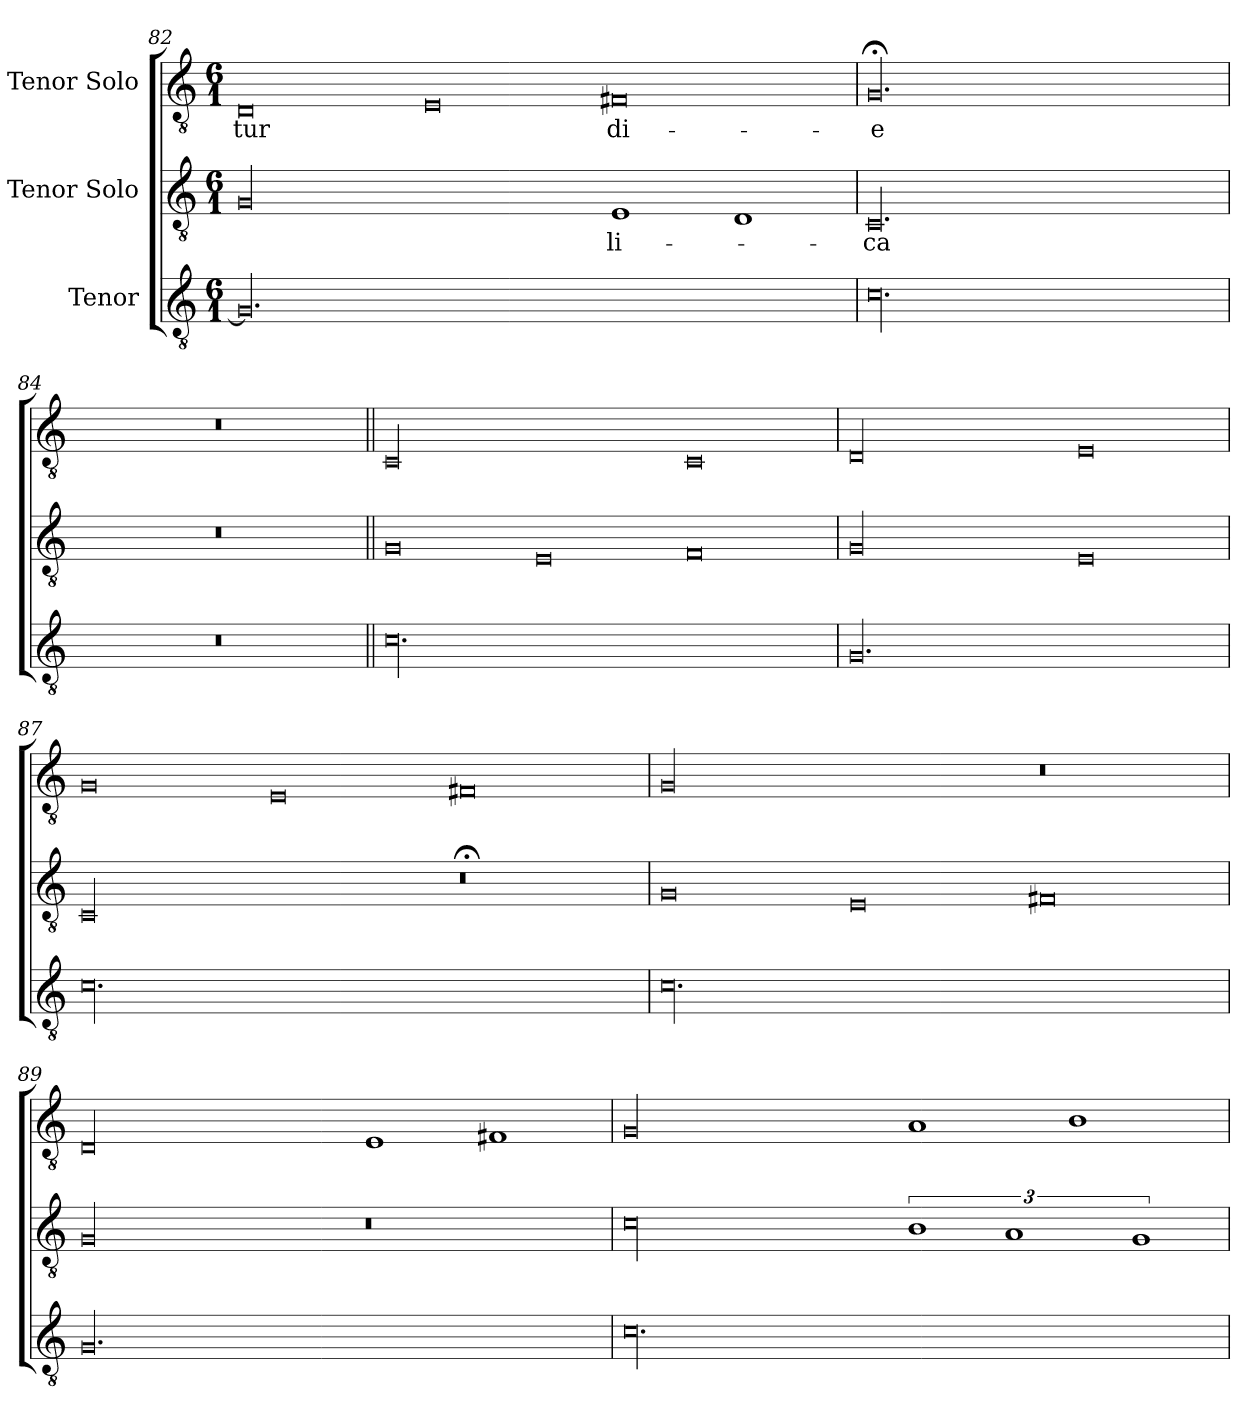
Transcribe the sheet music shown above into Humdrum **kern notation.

**kern	**kern	**text	**kern	**text
*part3	*part2	*part2	*part1	*part1
*staff3	*staff2	*staff2	*staff1	*staff1
*I"Tenor	*I"Tenor Solo	*	*I"Tenor Solo	*
*clefGv2	*clefGv2	*	*clefGv2	*
*k[]	*k[]	*	*k[]	*
*C:	*C:	*	*C:	*
*M6/1	*M6/1	*	*M6/1	*
=82	=82	=82	=82	=82
00.G/]	00G/	.	0D/	-tur
.	.	.	0E/	.
.	1E/	-li-	0F#X/	di-
.	1D/	.	.	.
=83	=83	=83	=83	=83
00.c\	00.C/	-ca	00.G;</	-e
=84	=84	=84	=84	=84
00.r	00.r	.	00.r	.
=85||	=85||	=85||	=85||	=85||
00.c\	0G/	.	00C/	.
.	0E/	.	.	.
.	0F/	.	0C/	.
=86	=86	=86	=86	=86
00.G/	00G/	.	00D/	.
.	0E/	.	0E/	.
=87	=87	=87	=87	=87
00.c\	00C/	.	0G/	.
.	.	.	0E/	.
.	0r;<	.	0F#X/	.
=88	=88	=88	=88	=88
00.c\	0G/	.	00G/	.
.	0E/	.	.	.
.	0F#X/	.	0r	.
=89	=89	=89	=89	=89
00.G/	00G/	.	00D/	.
.	0r	.	1E/	.
.	.	.	1F#X/	.
=90	=90	=90	=90	=90
00.c\	00c\	.	00G/	.
.	3%2B\	.	1A/	.
.	3%2A/	.	.	.
.	.	.	1B\	.
.	3%2G/	.	.	.
=	=	=	=	=
*-	*-	*-	*-	*-
